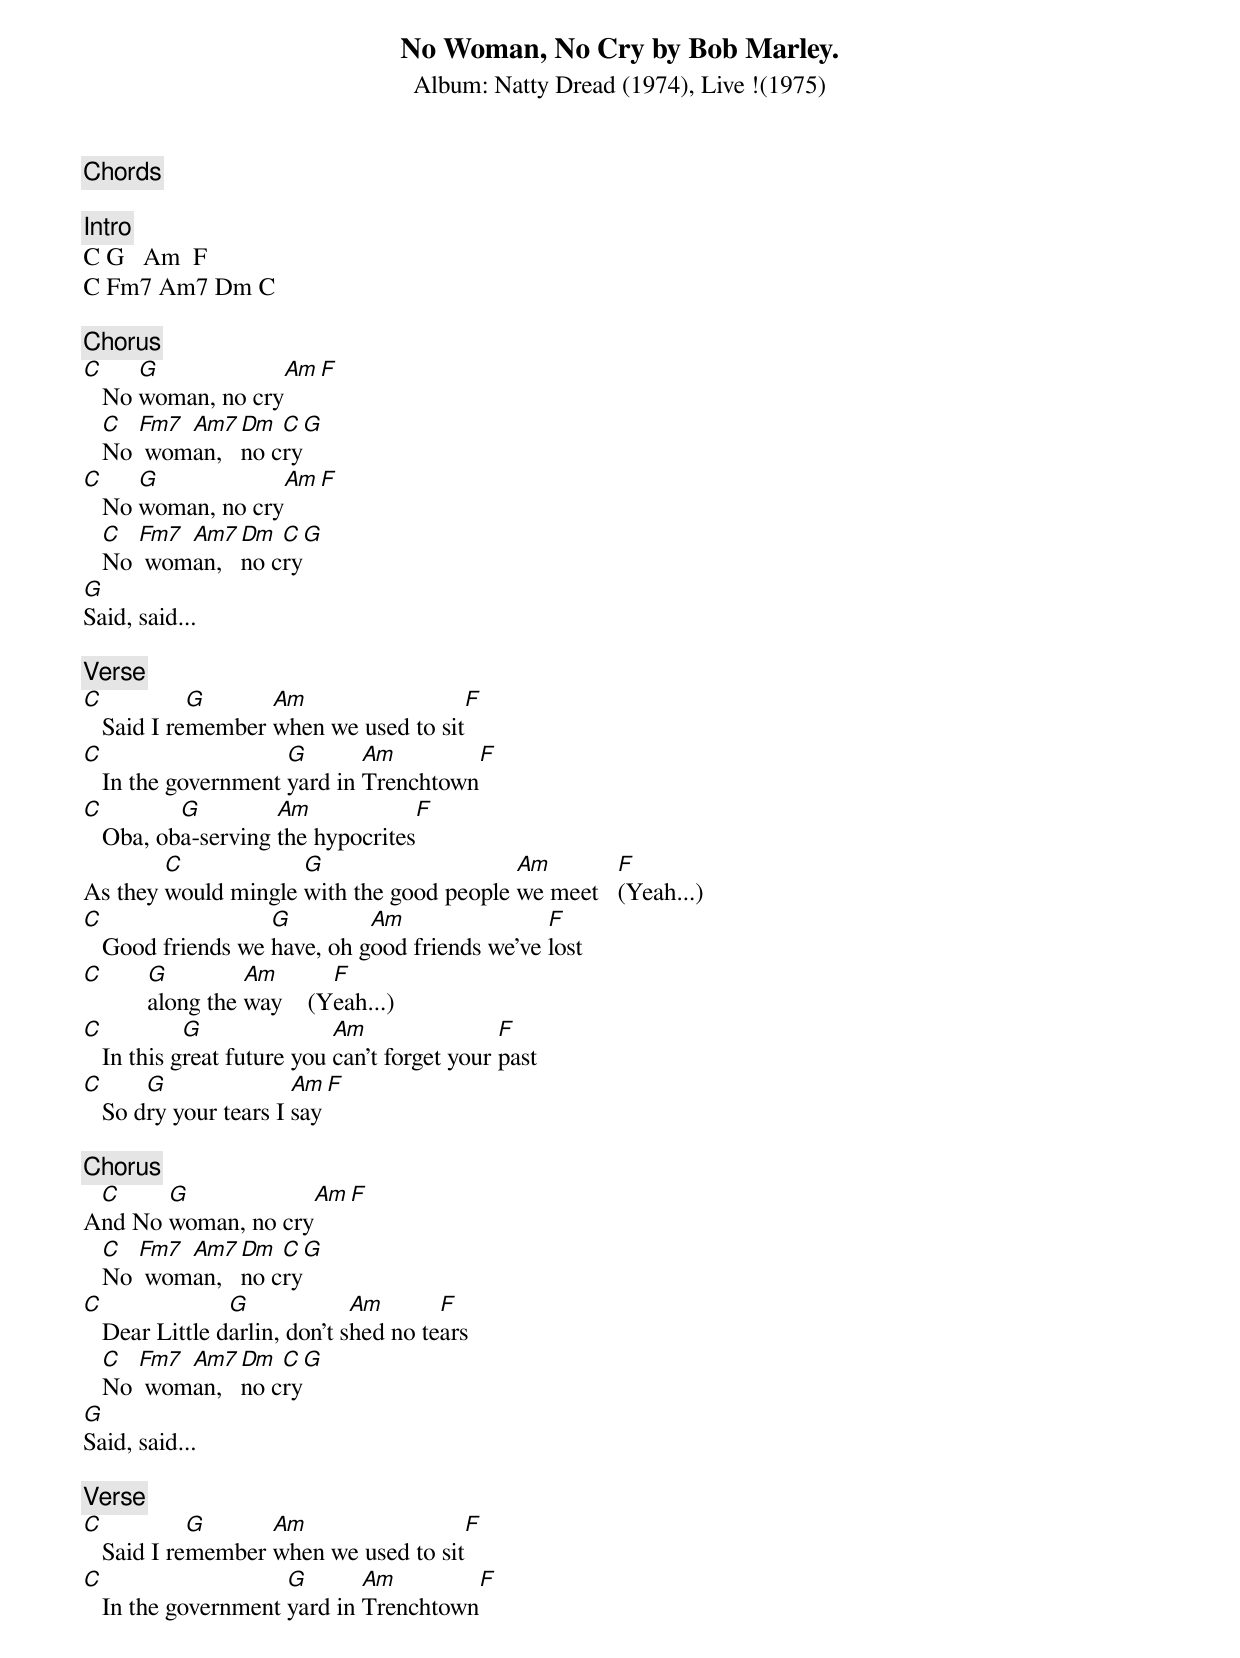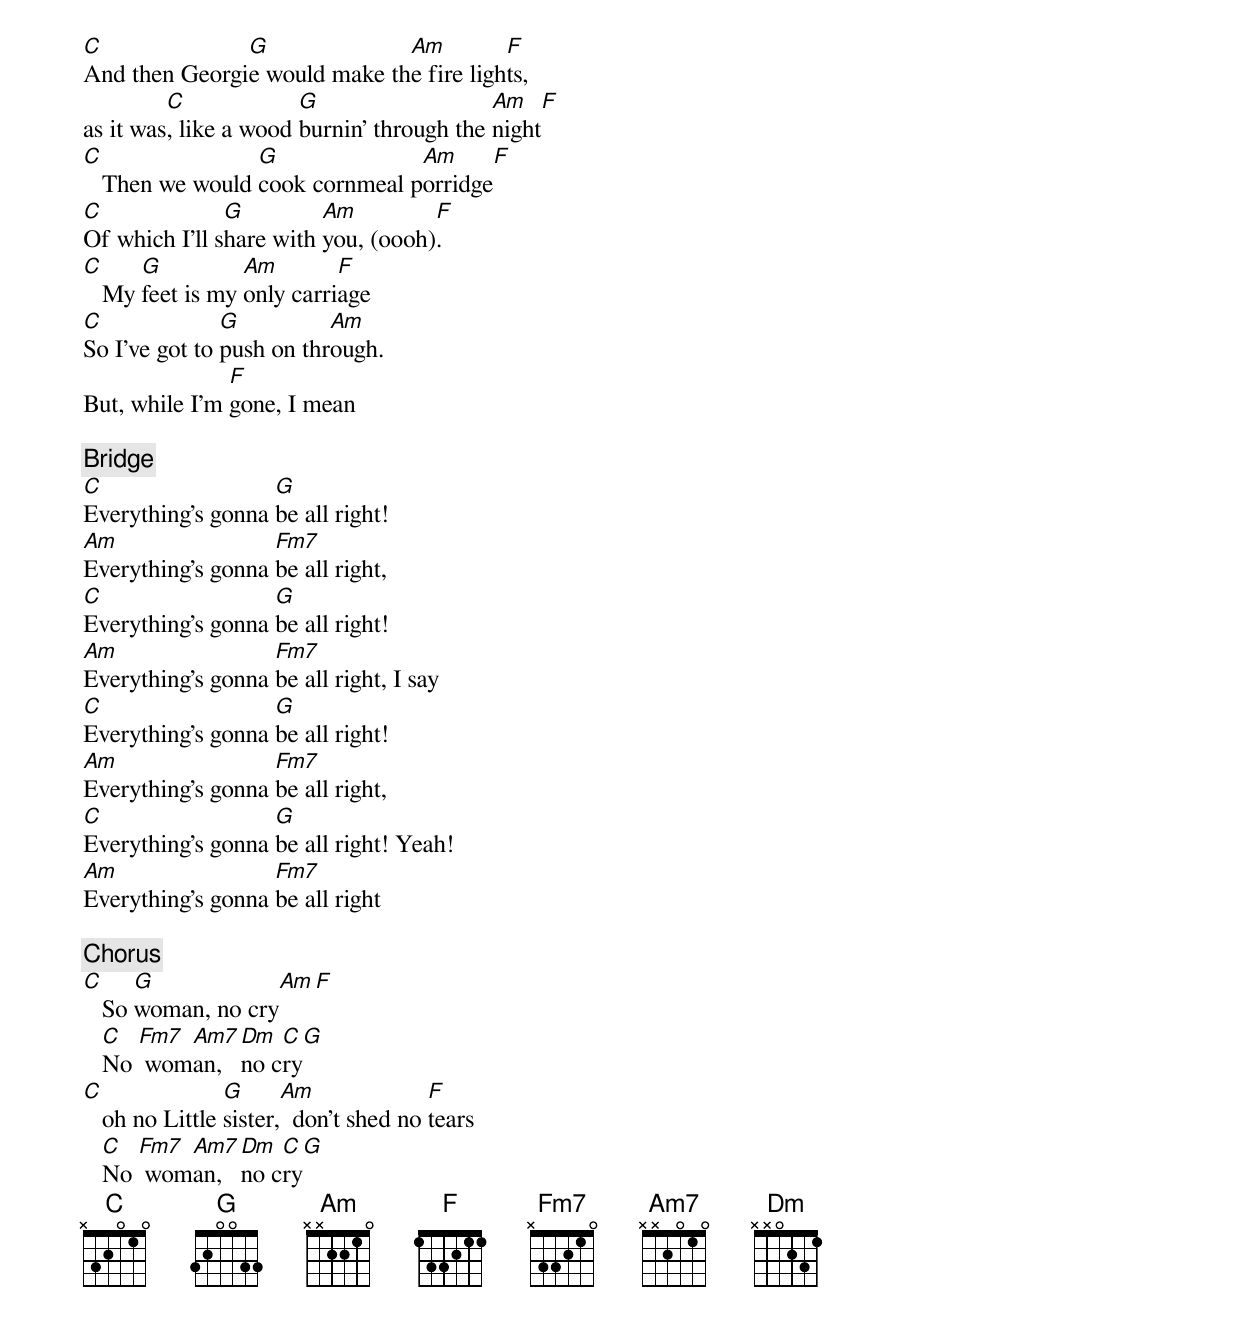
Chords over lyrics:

No Woman, No Cry by Bob Marley.
Album: Natty Dread (1974), Live !(1975)

[Chords]
C       X32010
G       320033
Am      XX2210
F       133211
Fm7     X33210
Am7     XX2010
Dm      XX0231

[Intro]
C G   Am  F
C Fm7 Am7 Dm C

[Chorus]
C     G             Am F
   No woman, no cry
   C  Fm7 Am7  Dm  C        G
   No  woman,  no cry
C     G             Am F
   No woman, no cry
   C  Fm7 Am7  Dm  C        G
   No  woman,  no cry
G
Said, said...

[Verse]
C           G      Am                  F
   Said I remember when we used to sit
C                    G       Am         F
   In the government yard in Trenchtown
C         G         Am             F
   Oba, oba-serving the hypocrites
        C            G                    Am        F
As they would mingle with the good people we meet   (Yeah...)
C                  G         Am                F
   Good friends we have, oh good friends we've lost
C      G         Am       F
       along the way    (Yeah...)
C           G               Am                F
   In this great future you can't forget your past
C      G               Am        F
   So dry your tears I say

[Chorus]
 C     G             Am F
And No woman, no cry
   C  Fm7 Am7  Dm  C        G
   No  woman,  no cry
C               G             Am       F
   Dear Little darlin, don't shed no tears
   C  Fm7 Am7  Dm  C        G
   No  woman,  no cry
G
Said, said...

[Verse]
C           G      Am                  F
   Said I remember when we used to sit
C                    G       Am          F
   In the government yard in Trenchtown
C              G              Am         F
And then Georgie would make the fire lights,
         C             G                   Am      F
as it was, like a wood burnin' through the night
C                G              Am         F
   Then we would cook cornmeal porridge
C              G         Am         F
Of which I'll share with you, (oooh).
C     G          Am        F
   My feet is my only carriage
C              G          Am
So I've got to push on through.
               F
But, while I'm gone, I mean

[Bridge]
C                  G
Everything's gonna be all right!
Am                 Fm7
Everything's gonna be all right,
C                  G
Everything's gonna be all right!
Am                 Fm7
Everything's gonna be all right, I say
C                  G
Everything's gonna be all right!
Am                 Fm7
Everything's gonna be all right,
C                  G
Everything's gonna be all right! Yeah!
Am                 Fm7
Everything's gonna be all right

[Chorus]
C     G             Am F
   So woman, no cry
   C  Fm7 Am7  Dm  C        G
   No  woman,  no cry
C               G      Am              F
   oh no Little sister,  don't shed no tears
   C  Fm7 Am7  Dm  C        G
   No  woman,  no cry
